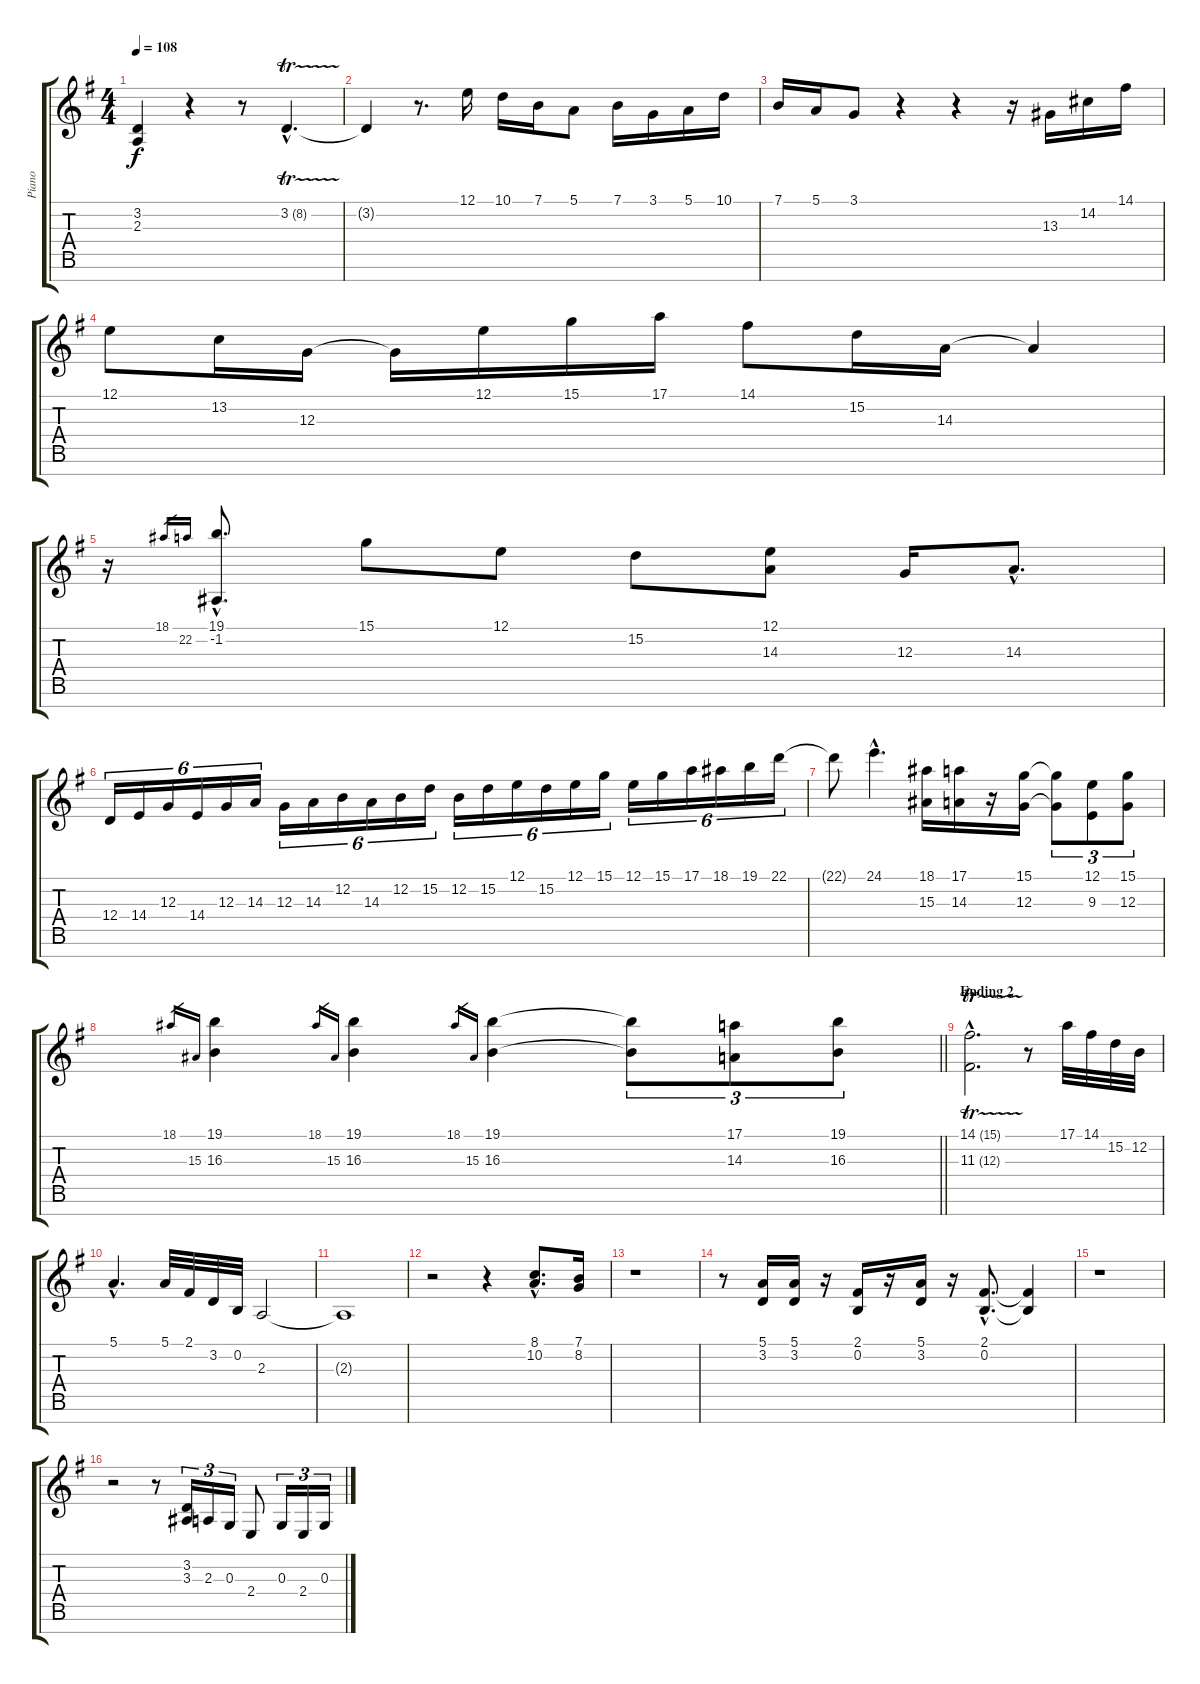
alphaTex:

\track ("Piano" "Piano") {instrument brightacousticpiano}
\staff {score tabs}
\tuning (E4 B3 G3 D3 A2 E2 B1) {hide}
\ts (4 4)
\tempo 108
\clef g2
\ks eminor
(3.2{t} 2.3{t}).4{dy f} r.4 r.8 3.2{tr (8 32) hac}.4{d} |
3.2{t}.4 r.8{d} 12.1.16 10.1.16 7.1.16 5.1.8 7.1.16 3.1.16 5.1.16 10.1.16 |
7.1.16 5.1.16 3.1.8 r.4 r.4 r.16 13.3.16 14.2.16 14.1.16 |
12.1.8 13.2.16 12.3.16 12.3{t}.16 12.1.16 15.1.16 17.1.16 14.1.8 15.2.16 14.3.16 14.3{t}.4 |
r.16 18.1.16{gr} 22.2.16{gr} (19.1{hac} -1.2{hac}).8{d} 15.1.8 12.1.8 15.2.8 (12.1 14.3).8 12.3.16 14.3{hac}.8{d} |
12.4.16{tu (6 4)} 14.4.16{tu (6 4)} 12.3.16{tu (6 4)} 14.4.16{tu (6 4)} 12.3.16{tu (6 4)} 14.3.16{tu (6 4)} 12.3.16{tu (6 4)} 14.3.16{tu (6 4)} 12.2.16{tu (6 4)} 14.3.16{tu (6 4)} 12.2.16{tu (6 4)} 15.2.16{tu (6 4)} 12.2.16{tu (6 4)} 15.2.16{tu (6 4)} 12.1.16{tu (6 4)} 15.2.16{tu (6 4)} 12.1.16{tu (6 4)} 15.1.16{tu (6 4)} 12.1.16{tu (6 4)} 15.1.16{tu (6 4)} 17.1.16{tu (6 4)} 18.1.16{tu (6 4)} 19.1.16{tu (6 4)} 22.1.16{tu (6 4)} |
22.1{t}.8 24.1{hac}.4{d} (18.1 15.3).16 (17.1 14.3).16 r.16 (15.1 12.3).16 (15.1{t} 12.3{t}).8{tu (3 2)} (12.1 9.3).8{tu (3 2)} (15.1 12.3).8{tu (3 2)} |
\barLineRight lightlight
18.1.16{gr} 15.3.16{gr} (19.1 16.3).4 18.1.16{gr} 15.3.16{gr} (19.1 16.3).4 18.1.16{gr} 15.3.16{gr} (19.1 16.3).4 (19.1{t} 16.3{t}).8{tu (3 2)} (17.1 14.3).8{tu (3 2)} (19.1 16.3).8{tu (3 2)} |
\section ("" "Ending 2")
(14.1{tr (15 32) hac} 11.3{tr (12 32) hac}).2{d} r.8 17.1.32 14.1.32 15.2.32 12.2.32 |
5.1{hac}.4{d} 5.1.32 2.1.32 3.2.32 0.2.32 2.3.2 |
2.3{t}.1 |
r.2 r.4 (8.1{hac} 10.2{hac}).8{d} (7.1 8.2).16 |
r.1 |
r.8 (5.1 3.2).16 (5.1 3.2).16 r.16 (2.1 0.2).16 r.16 (5.1 3.2).16 r.16 (2.1{hac} 0.2{hac}).8{d} (2.1{t} 0.2{t}).4 |
r.1 |
r.2 r.8 (3.2 3.3).16{tu (3 2)} 2.3.16{tu (3 2)} 0.3.16{tu (3 2)} 2.4.8 0.3.16{tu (3 2)} 2.4.16{tu (3 2)} 0.3.16{tu (3 2)}
